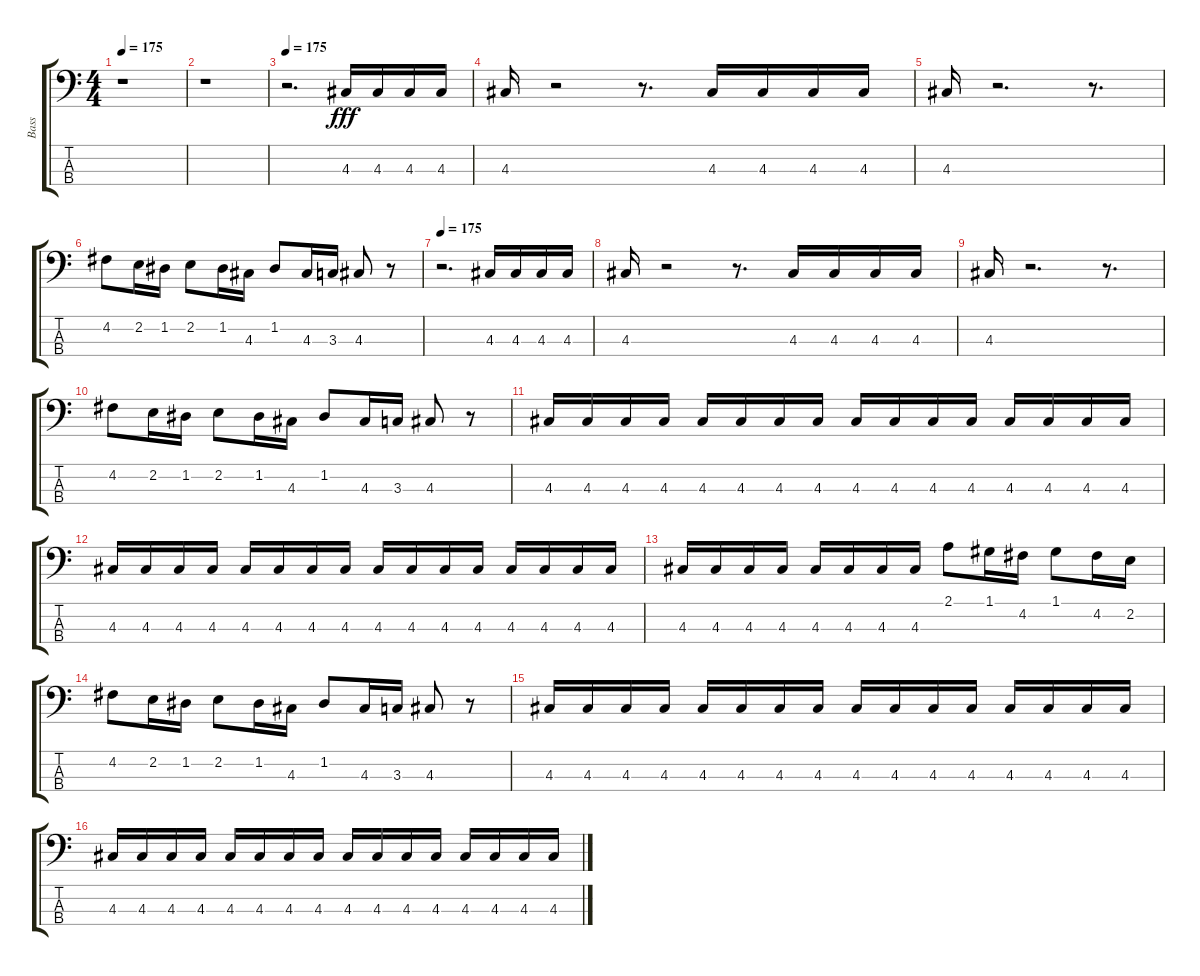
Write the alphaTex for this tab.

\track ("Bass" "Bass") {instrument electricbasspick}
\staff {score tabs}
\tuning (G2 D2 A1 E1) {hide}
\ts (4 4)
\tempo 175
\clef f4
\ks c
r.1{dy fff instrument electricbasspick} |
r.1 |
\tempo 175
r.2{d} 4.3.16 4.3.16 4.3.16 4.3.16 |
4.3.16 r.2 r.8{d} 4.3.16 4.3.16 4.3.16 4.3.16 |
4.3.16 r.2{d} r.8{d} |
4.2.8 2.2.16 1.2.16 2.2.8 1.2.16 4.3.16 1.2.8 4.3.16 3.3.16 4.3.8 r.8 |
\tempo 175
r.2{d} 4.3.16 4.3.16 4.3.16 4.3.16 |
4.3.16 r.2 r.8{d} 4.3.16 4.3.16 4.3.16 4.3.16 |
4.3.16 r.2{d} r.8{d} |
4.2.8 2.2.16 1.2.16 2.2.8 1.2.16 4.3.16 1.2.8 4.3.16 3.3.16 4.3.8 r.8 |
4.3.16 4.3.16 4.3.16 4.3.16 4.3.16 4.3.16 4.3.16 4.3.16 4.3.16 4.3.16 4.3.16 4.3.16 4.3.16 4.3.16 4.3.16 4.3.16 |
4.3.16 4.3.16 4.3.16 4.3.16 4.3.16 4.3.16 4.3.16 4.3.16 4.3.16 4.3.16 4.3.16 4.3.16 4.3.16 4.3.16 4.3.16 4.3.16 |
4.3.16 4.3.16 4.3.16 4.3.16 4.3.16 4.3.16 4.3.16 4.3.16 2.1.8 1.1.16 4.2.16 1.1.8 4.2.16 2.2.16 |
4.2.8 2.2.16 1.2.16 2.2.8 1.2.16 4.3.16 1.2.8 4.3.16 3.3.16 4.3.8 r.8 |
4.3.16 4.3.16 4.3.16 4.3.16 4.3.16 4.3.16 4.3.16 4.3.16 4.3.16 4.3.16 4.3.16 4.3.16 4.3.16 4.3.16 4.3.16 4.3.16 |
4.3.16 4.3.16 4.3.16 4.3.16 4.3.16 4.3.16 4.3.16 4.3.16 4.3.16 4.3.16 4.3.16 4.3.16 4.3.16 4.3.16 4.3.16 4.3.16
